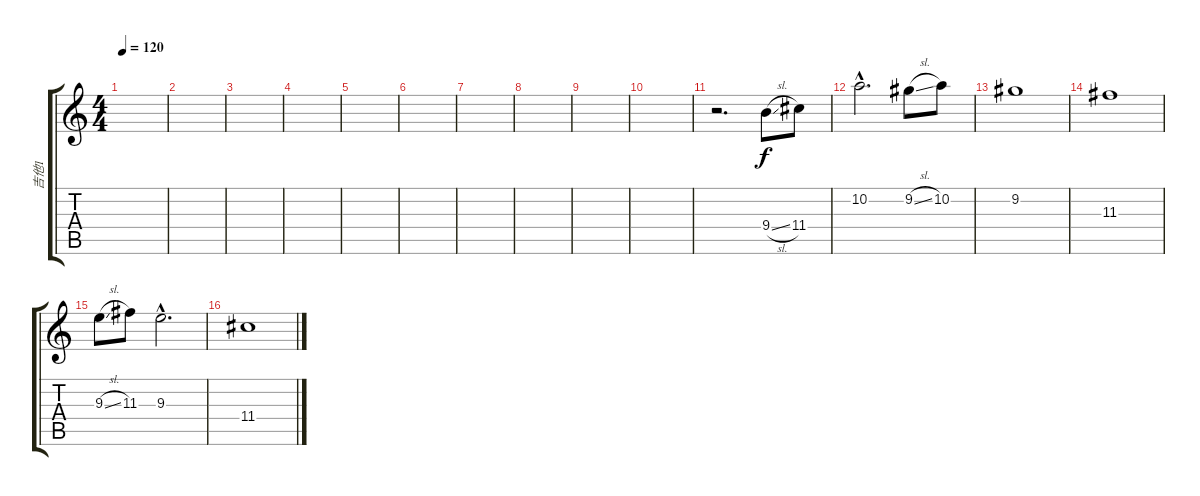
\track ("吉他1" "吉他1") {instrument acousticguitarsteel}
\staff {score tabs}
\tuning (E4 B3 G3 D3 A2 E2) {hide}
\ts (4 4)
\tempo 120
\clef g2
\ks c
|
|
|
|
|
|
|
|
|
|
r.2{d} 9.4{sl}.8 11.4.8 |
10.2{hac}.2{d} 9.2{sl}.8 10.2.8 |
9.2.1 |
11.3.1 |
9.3{sl}.8 11.3.8 9.3{hac}.2{d} |
11.4.1
